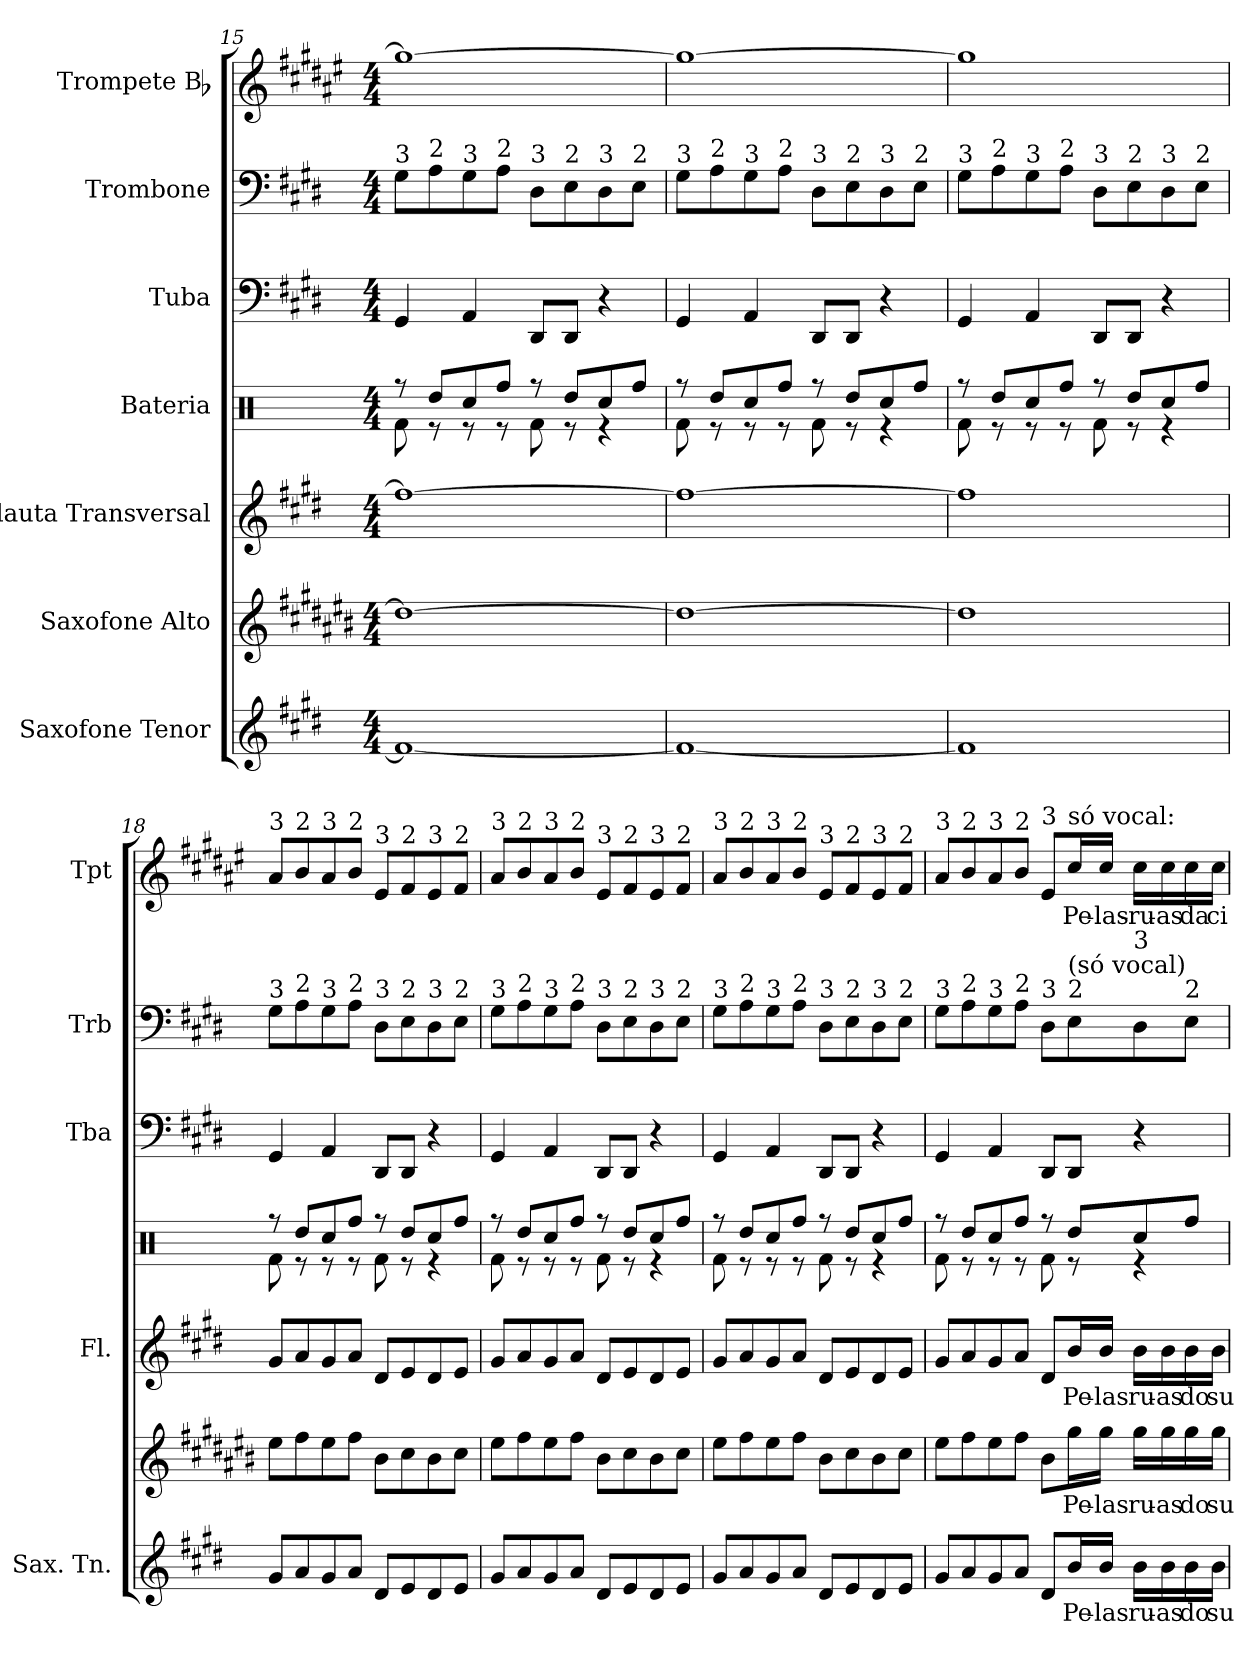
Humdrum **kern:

**kern	**text	**kern	**text	**kern	**text	**kern	**kern	**kern	**kern	**text
*part7	*part7	*part6	*part6	*part5	*part5	*part4	*part3	*part2	*part1	*part1
*staff7	*staff7	*staff6	*staff6	*staff5	*staff5	*staff4	*staff3	*staff2	*staff1	*staff1
*I"Saxofone Tenor	*	*I"Saxofone Alto	*	*I"Flauta Transversal	*	*I"Bateria	*I"Tuba	*I"Trombone	*I"Trompete Bb	*
*I'Sax. Tn.	*	*	*	*I'Fl.	*	*	*I'Tba	*I'Trb	*I'Tpt	*
*clefG2	*	*clefG2	*	*clefG2	*	*clefX	*clefF4	*clefF4	*clefG2	*
*ITrd8c14	*	*ITrd5c9	*	*	*	*	*	*	*ITrd1c2	*
*k[f#c#g#d#]	*	*k[f#c#g#d#]	*	*k[f#c#g#d#]	*	*k[]	*k[f#c#g#d#]	*k[f#c#g#d#]	*k[f#c#g#d#]	*
*M4/4	*	*M4/4	*	*M4/4	*	*M4/4	*M4/4	*M4/4	*M4/4	*
=15	=15	=15	=15	=15	=15	=15	=15	=15	=15	=15
*	*	*	*	*	*	*^	*	*	*	*
!	!	!	!	!	!	!	!	!	!LO:TX:a:t=3	!	!
1F#_	.	1f#_	.	1ff#_	.	8r	8Rf\	4GG#/	8G#\L	1ff#_	.
!	!	!	!	!	!	!	!	!	!LO:TX:a:t=2	!	!
.	.	.	.	.	.	8Rdd/L	8r	.	8A\	.	.
!	!	!	!	!	!	!	!	!	!LO:TX:a:t=3	!	!
.	.	.	.	.	.	8Rcc/	8r	4AA/	8G#\	.	.
!	!	!	!	!	!	!	!	!	!LO:TX:a:t=2	!	!
.	.	.	.	.	.	8Rff/J	8r	.	8A\J	.	.
!	!	!	!	!	!	!	!	!	!LO:TX:a:t=3	!	!
.	.	.	.	.	.	8r	8Rf\	8DD#/L	8D#\L	.	.
!	!	!	!	!	!	!	!	!	!LO:TX:a:t=2	!	!
.	.	.	.	.	.	8Rdd/L	8r	8DD#/J	8E\	.	.
!	!	!	!	!	!	!	!	!	!LO:TX:a:t=3	!	!
.	.	.	.	.	.	8Rcc/	4r	4r	8D#\	.	.
!	!	!	!	!	!	!	!	!	!LO:TX:a:t=2	!	!
.	.	.	.	.	.	8Rff/J	.	.	8E\J	.	.
=16	=16	=16	=16	=16	=16	=16	=16	=16	=16	=16	=16
!	!	!	!	!	!	!	!	!	!LO:TX:a:t=3	!	!
1F#_	.	1f#_	.	1ff#_	.	8r	8Rf\	4GG#/	8G#\L	1ff#_	.
!	!	!	!	!	!	!	!	!	!LO:TX:a:t=2	!	!
.	.	.	.	.	.	8Rdd/L	8r	.	8A\	.	.
!	!	!	!	!	!	!	!	!	!LO:TX:a:t=3	!	!
.	.	.	.	.	.	8Rcc/	8r	4AA/	8G#\	.	.
!	!	!	!	!	!	!	!	!	!LO:TX:a:t=2	!	!
.	.	.	.	.	.	8Rff/J	8r	.	8A\J	.	.
!	!	!	!	!	!	!	!	!	!LO:TX:a:t=3	!	!
.	.	.	.	.	.	8r	8Rf\	8DD#/L	8D#\L	.	.
!	!	!	!	!	!	!	!	!	!LO:TX:a:t=2	!	!
.	.	.	.	.	.	8Rdd/L	8r	8DD#/J	8E\	.	.
!	!	!	!	!	!	!	!	!	!LO:TX:a:t=3	!	!
.	.	.	.	.	.	8Rcc/	4r	4r	8D#\	.	.
!	!	!	!	!	!	!	!	!	!LO:TX:a:t=2	!	!
.	.	.	.	.	.	8Rff/J	.	.	8E\J	.	.
=17	=17	=17	=17	=17	=17	=17	=17	=17	=17	=17	=17
!	!	!	!	!	!	!	!	!	!LO:TX:a:t=3	!	!
1F#]	.	1f#]	.	1ff#]	.	8r	8Rf\	4GG#/	8G#\L	1ff#]	.
!	!	!	!	!	!	!	!	!	!LO:TX:a:t=2	!	!
.	.	.	.	.	.	8Rdd/L	8r	.	8A\	.	.
!	!	!	!	!	!	!	!	!	!LO:TX:a:t=3	!	!
.	.	.	.	.	.	8Rcc/	8r	4AA/	8G#\	.	.
!	!	!	!	!	!	!	!	!	!LO:TX:a:t=2	!	!
.	.	.	.	.	.	8Rff/J	8r	.	8A\J	.	.
!	!	!	!	!	!	!	!	!	!LO:TX:a:t=3	!	!
.	.	.	.	.	.	8r	8Rf\	8DD#/L	8D#\L	.	.
!	!	!	!	!	!	!	!	!	!LO:TX:a:t=2	!	!
.	.	.	.	.	.	8Rdd/L	8r	8DD#/J	8E\	.	.
!	!	!	!	!	!	!	!	!	!LO:TX:a:t=3	!	!
.	.	.	.	.	.	8Rcc/	4r	4r	8D#\	.	.
!	!	!	!	!	!	!	!	!	!LO:TX:a:t=2	!	!
.	.	.	.	.	.	8Rff/J	.	.	8E\J	.	.
!!LO:PB:g=z
=18	=18	=18	=18	=18	=18	=18	=18	=18	=18	=18	=18
!	!	!	!	!	!	!	!	!	!	!LO:TX:a:t=3	!
!	!	!	!	!	!	!	!	!	!LO:TX:a:t=3	!	!
8G#/L	.	8g#\L	.	8g#/L	.	8r	8Rf\	4GG#/	8G#\L	8g#/L	.
!	!	!	!	!	!	!	!	!	!	!LO:TX:a:t=2	!
!	!	!	!	!	!	!	!	!	!LO:TX:a:t=2	!	!
8A/	.	8a\	.	8a/	.	8Rdd/L	8r	.	8A\	8a/	.
!	!	!	!	!	!	!	!	!	!	!LO:TX:a:t=3	!
!	!	!	!	!	!	!	!	!	!LO:TX:a:t=3	!	!
8G#/	.	8g#\	.	8g#/	.	8Rcc/	8r	4AA/	8G#\	8g#/	.
!	!	!	!	!	!	!	!	!	!	!LO:TX:a:t=2	!
!	!	!	!	!	!	!	!	!	!LO:TX:a:t=2	!	!
8A/J	.	8a\J	.	8a/J	.	8Rff/J	8r	.	8A\J	8a/J	.
!	!	!	!	!	!	!	!	!	!	!LO:TX:a:t=3	!
!	!	!	!	!	!	!	!	!	!LO:TX:a:t=3	!	!
8D#/L	.	8d#\L	.	8d#/L	.	8r	8Rf\	8DD#/L	8D#\L	8d#/L	.
!	!	!	!	!	!	!	!	!	!	!LO:TX:a:t=2	!
!	!	!	!	!	!	!	!	!	!LO:TX:a:t=2	!	!
8E/	.	8e\	.	8e/	.	8Rdd/L	8r	8DD#/J	8E\	8e/	.
!	!	!	!	!	!	!	!	!	!	!LO:TX:a:t=3	!
!	!	!	!	!	!	!	!	!	!LO:TX:a:t=3	!	!
8D#/	.	8d#\	.	8d#/	.	8Rcc/	4r	4r	8D#\	8d#/	.
!	!	!	!	!	!	!	!	!	!	!LO:TX:a:t=2	!
!	!	!	!	!	!	!	!	!	!LO:TX:a:t=2	!	!
8E/J	.	8e\J	.	8e/J	.	8Rff/J	.	.	8E\J	8e/J	.
=19	=19	=19	=19	=19	=19	=19	=19	=19	=19	=19	=19
!	!	!	!	!	!	!	!	!	!	!LO:TX:a:t=3	!
!	!	!	!	!	!	!	!	!	!LO:TX:a:t=3	!	!
8G#/L	.	8g#\L	.	8g#/L	.	8r	8Rf\	4GG#/	8G#\L	8g#/L	.
!	!	!	!	!	!	!	!	!	!	!LO:TX:a:t=2	!
!	!	!	!	!	!	!	!	!	!LO:TX:a:t=2	!	!
8A/	.	8a\	.	8a/	.	8Rdd/L	8r	.	8A\	8a/	.
!	!	!	!	!	!	!	!	!	!	!LO:TX:a:t=3	!
!	!	!	!	!	!	!	!	!	!LO:TX:a:t=3	!	!
8G#/	.	8g#\	.	8g#/	.	8Rcc/	8r	4AA/	8G#\	8g#/	.
!	!	!	!	!	!	!	!	!	!	!LO:TX:a:t=2	!
!	!	!	!	!	!	!	!	!	!LO:TX:a:t=2	!	!
8A/J	.	8a\J	.	8a/J	.	8Rff/J	8r	.	8A\J	8a/J	.
!	!	!	!	!	!	!	!	!	!	!LO:TX:a:t=3	!
!	!	!	!	!	!	!	!	!	!LO:TX:a:t=3	!	!
8D#/L	.	8d#\L	.	8d#/L	.	8r	8Rf\	8DD#/L	8D#\L	8d#/L	.
!	!	!	!	!	!	!	!	!	!	!LO:TX:a:t=2	!
!	!	!	!	!	!	!	!	!	!LO:TX:a:t=2	!	!
8E/	.	8e\	.	8e/	.	8Rdd/L	8r	8DD#/J	8E\	8e/	.
!	!	!	!	!	!	!	!	!	!	!LO:TX:a:t=3	!
!	!	!	!	!	!	!	!	!	!LO:TX:a:t=3	!	!
8D#/	.	8d#\	.	8d#/	.	8Rcc/	4r	4r	8D#\	8d#/	.
!	!	!	!	!	!	!	!	!	!	!LO:TX:a:t=2	!
!	!	!	!	!	!	!	!	!	!LO:TX:a:t=2	!	!
8E/J	.	8e\J	.	8e/J	.	8Rff/J	.	.	8E\J	8e/J	.
=20	=20	=20	=20	=20	=20	=20	=20	=20	=20	=20	=20
!	!	!	!	!	!	!	!	!	!	!LO:TX:a:t=3	!
!	!	!	!	!	!	!	!	!	!LO:TX:a:t=3	!	!
8G#/L	.	8g#\L	.	8g#/L	.	8r	8Rf\	4GG#/	8G#\L	8g#/L	.
!	!	!	!	!	!	!	!	!	!	!LO:TX:a:t=2	!
!	!	!	!	!	!	!	!	!	!LO:TX:a:t=2	!	!
8A/	.	8a\	.	8a/	.	8Rdd/L	8r	.	8A\	8a/	.
!	!	!	!	!	!	!	!	!	!	!LO:TX:a:t=3	!
!	!	!	!	!	!	!	!	!	!LO:TX:a:t=3	!	!
8G#/	.	8g#\	.	8g#/	.	8Rcc/	8r	4AA/	8G#\	8g#/	.
!	!	!	!	!	!	!	!	!	!	!LO:TX:a:t=2	!
!	!	!	!	!	!	!	!	!	!LO:TX:a:t=2	!	!
8A/J	.	8a\J	.	8a/J	.	8Rff/J	8r	.	8A\J	8a/J	.
!	!	!	!	!	!	!	!	!	!	!LO:TX:a:t=3	!
!	!	!	!	!	!	!	!	!	!LO:TX:a:t=3	!	!
8D#/L	.	8d#\L	.	8d#/L	.	8r	8Rf\	8DD#/L	8D#\L	8d#/L	.
!	!	!	!	!	!	!	!	!	!	!LO:TX:a:t=2	!
!	!	!	!	!	!	!	!	!	!LO:TX:a:t=2	!	!
8E/	.	8e\	.	8e/	.	8Rdd/L	8r	8DD#/J	8E\	8e/	.
!	!	!	!	!	!	!	!	!	!	!LO:TX:a:t=3	!
!	!	!	!	!	!	!	!	!	!LO:TX:a:t=3	!	!
8D#/	.	8d#\	.	8d#/	.	8Rcc/	4r	4r	8D#\	8d#/	.
!	!	!	!	!	!	!	!	!	!	!LO:TX:a:t=2	!
!	!	!	!	!	!	!	!	!	!LO:TX:a:t=2	!	!
8E/J	.	8e\J	.	8e/J	.	8Rff/J	.	.	8E\J	8e/J	.
!!LO:PB:g=z
=21	=21	=21	=21	=21	=21	=21	=21	=21	=21	=21	=21
!	!	!	!	!	!	!	!	!	!	!LO:TX:a:t=3	!
!	!	!	!	!	!	!	!	!	!LO:TX:a:t=3	!	!
8G#/L	.	8g#\L	.	8g#/L	.	8r	8Rf\	4GG#/	8G#\L	8g#/L	.
!	!	!	!	!	!	!	!	!	!	!LO:TX:a:t=2	!
!	!	!	!	!	!	!	!	!	!LO:TX:a:t=2	!	!
8A/	.	8a\	.	8a/	.	8Rdd/L	8r	.	8A\	8a/	.
!	!	!	!	!	!	!	!	!	!	!LO:TX:a:t=3	!
!	!	!	!	!	!	!	!	!	!LO:TX:a:t=3	!	!
8G#/	.	8g#\	.	8g#/	.	8Rcc/	8r	4AA/	8G#\	8g#/	.
!	!	!	!	!	!	!	!	!	!	!LO:TX:a:t=2	!
!	!	!	!	!	!	!	!	!	!LO:TX:a:t=2	!	!
8A/J	.	8a\J	.	8a/J	.	8Rff/J	8r	.	8A\J	8a/J	.
!	!	!	!	!	!	!	!	!	!	!LO:TX:a:t=3	!
!	!	!	!	!	!	!	!	!	!LO:TX:a:t=3	!	!
8D#/L	.	8d#\L	.	8d#/L	.	8r	8Rf\	8DD#/L	8D#\L	8d#/L	.
!	!	!	!	!	!	!	!	!	!	!LO:TX:a:t=só vocal&colon;	!
!	!	!	!	!	!	!	!	!	!LO:TX:a:t=2	!	!
!	!	!	!	!	!	!	!	!	!LO:TX:a:t=(só vocal)	!	!
!	!LO:LY:b	!	!LO:LY:b	!	!LO:LY:b	!	!	!	!	!	!LO:LY:b
16B/L	Pe-	16b\L	Pe-	16b/L	Pe-	8Rdd/L	8r	8DD#/J	8E\	16b/L	Pe-
!	!LO:LY:b	!	!LO:LY:b	!	!LO:LY:b	!	!	!	!	!	!LO:LY:b
16B/JJ	-las	16b\JJ	-las	16b/JJ	-las	.	.	.	.	16b/JJ	-las-
!	!	!	!	!	!	!	!	!	!LO:TX:a:t=3	!	!
!	!LO:LY:b	!	!LO:LY:b	!	!LO:LY:b	!	!	!	!	!	!LO:LY:b
16B\LL	ru-	16b\LL	ru-	16b\LL	ru-	8Rcc/	4r	4r	8D#\	16b\LL	-ru-
!	!LO:LY:b	!	!LO:LY:b	!	!LO:LY:b	!	!	!	!	!	!LO:LY:b
16B\	-as	16b\	-as	16b\	-as	.	.	.	.	16b\	-as
!	!	!	!	!	!	!	!	!	!LO:TX:a:t=2	!	!
!	!LO:LY:b	!	!LO:LY:b	!	!LO:LY:b	!	!	!	!	!	!LO:LY:b
16B\	do	16b\	do	16b\	do	8Rff/J	.	.	8E\J	16b\	da
!	!LO:LY:b	!	!LO:LY:b	!	!LO:LY:b	!	!	!	!	!	!LO:LY:b
16B\JJ	su-	16b\JJ	su-	16b\JJ	su-	.	.	.	.	16b\JJ	ci-
*	*	*	*	*	*	*v	*v	*	*	*	*
=	=	=	=	=	=	=	=	=	=	=
*-	*-	*-	*-	*-	*-	*-	*-	*-	*-	*-
